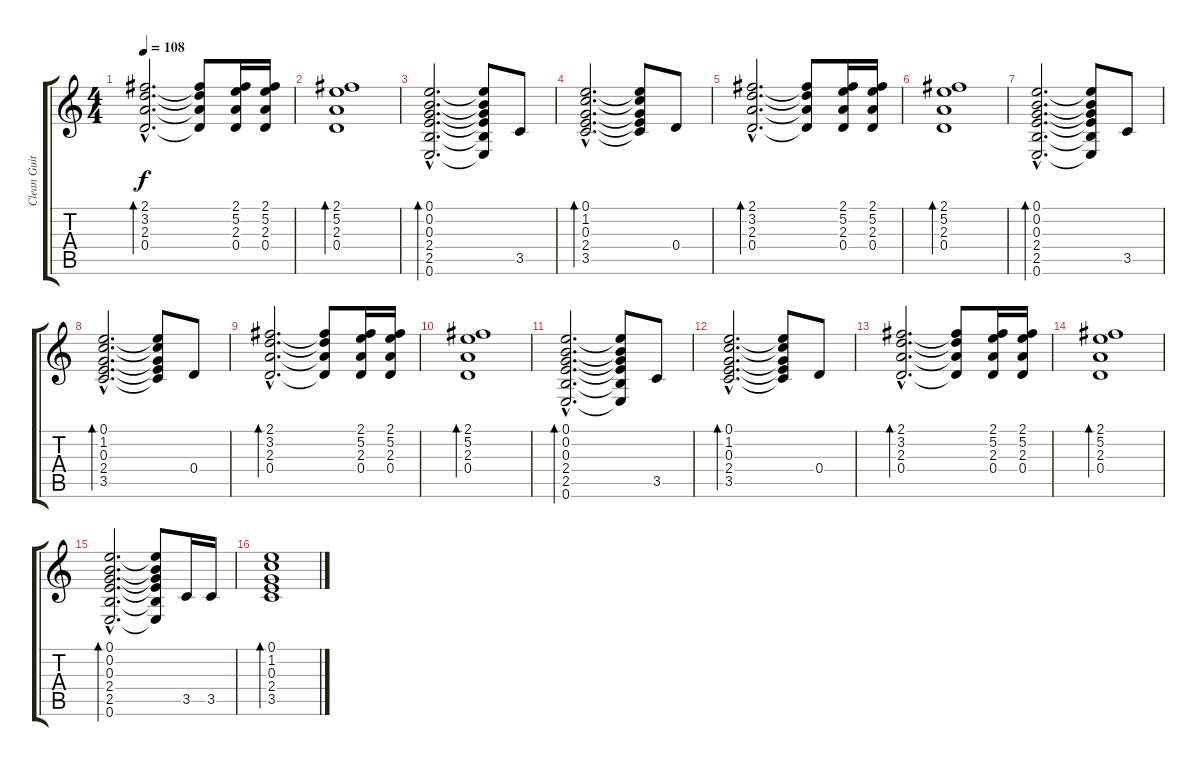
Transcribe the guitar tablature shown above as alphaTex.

\track ("Clean Guitar 2" "Clean Guit") {instrument electricguitarclean}
\staff {score tabs}
\tuning (E4 B3 G3 D3 A2 E2) {hide}
\ts (4 4)
\tempo 108
\clef g2
\ks c
(2.1{hac} 3.2{hac} 2.3{hac} 0.4{hac}).2{d bd 60 dy f} (2.1{t} 3.2{t} 2.3{t} 0.4{t}).8 (2.1 5.2 2.3 0.4).16 (2.1 5.2 2.3 0.4).16 |
(2.1 5.2 2.3 0.4).1{bd 60} |
(0.1{hac} 0.2{hac} 0.3{hac} 2.4{hac} 2.5{hac} 0.6{hac}).2{d bd 60} (0.1{t} 0.2{t} 0.3{t} 2.4{t} 2.5{t} 0.6{t}).8 3.5.8 |
(0.1{hac} 1.2{hac} 0.3{hac} 2.4{hac} 3.5{hac}).2{d bd 60} (0.1{t} 1.2{t} 0.3{t} 2.4{t} 3.5{t}).8 0.4.8 |
(2.1{hac} 3.2{hac} 2.3{hac} 0.4{hac}).2{d bd 60} (2.1{t} 3.2{t} 2.3{t} 0.4{t}).8 (2.1 5.2 2.3 0.4).16 (2.1 5.2 2.3 0.4).16 |
(2.1 5.2 2.3 0.4).1{bd 60} |
(0.1{hac} 0.2{hac} 0.3{hac} 2.4{hac} 2.5{hac} 0.6{hac}).2{d bd 60} (0.1{t} 0.2{t} 0.3{t} 2.4{t} 2.5{t} 0.6{t}).8 3.5.8 |
(0.1{hac} 1.2{hac} 0.3{hac} 2.4{hac} 3.5{hac}).2{d bd 60} (0.1{t} 1.2{t} 0.3{t} 2.4{t} 3.5{t}).8 0.4.8 |
(2.1{hac} 3.2{hac} 2.3{hac} 0.4{hac}).2{d bd 60} (2.1{t} 3.2{t} 2.3{t} 0.4{t}).8 (2.1 5.2 2.3 0.4).16 (2.1 5.2 2.3 0.4).16 |
(2.1 5.2 2.3 0.4).1{bd 60} |
(0.1{hac} 0.2{hac} 0.3{hac} 2.4{hac} 2.5{hac} 0.6{hac}).2{d bd 60} (0.1{t} 0.2{t} 0.3{t} 2.4{t} 2.5{t} 0.6{t}).8 3.5.8 |
(0.1{hac} 1.2{hac} 0.3{hac} 2.4{hac} 3.5{hac}).2{d bd 60} (0.1{t} 1.2{t} 0.3{t} 2.4{t} 3.5{t}).8 0.4.8 |
(2.1{hac} 3.2{hac} 2.3{hac} 0.4{hac}).2{d bd 60} (2.1{t} 3.2{t} 2.3{t} 0.4{t}).8 (2.1 5.2 2.3 0.4).16 (2.1 5.2 2.3 0.4).16 |
(2.1 5.2 2.3 0.4).1{bd 60} |
(0.1{hac} 0.2{hac} 0.3{hac} 2.4{hac} 2.5{hac} 0.6{hac}).2{d bd 60} (0.1{t} 0.2{t} 0.3{t} 2.4{t} 2.5{t} 0.6{t}).8 3.5.16 3.5.16 |
(0.1 1.2 0.3 2.4 3.5).1{bd 60}
